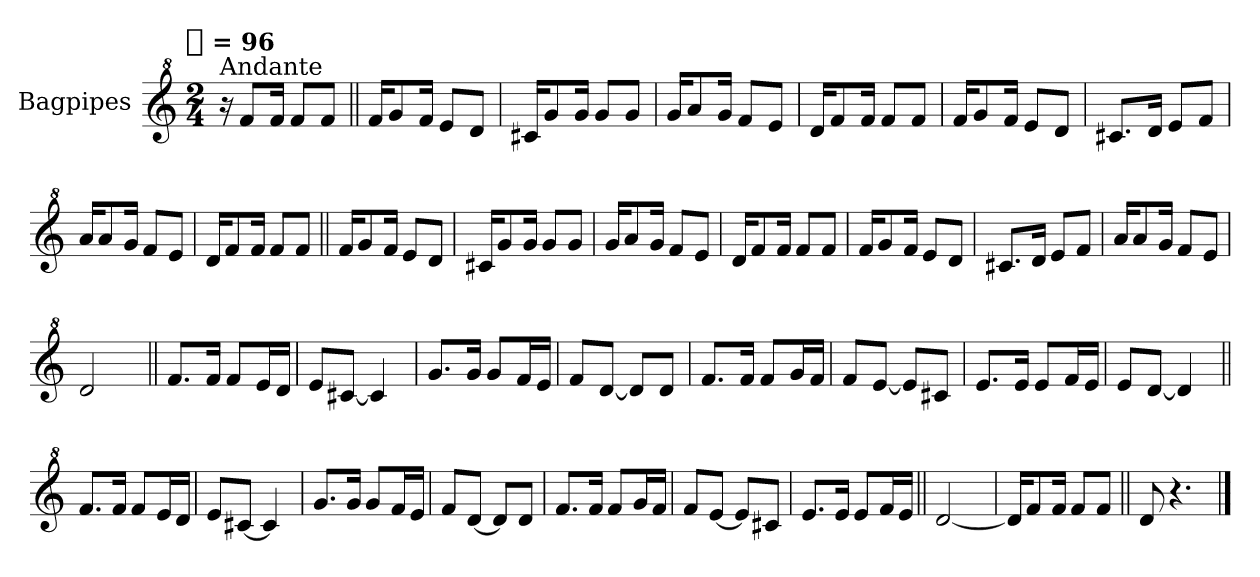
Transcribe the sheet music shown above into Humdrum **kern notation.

**kern
*part1
*staff1
*I"Bagpipes
*I'Bag
*clefG^2
*k[]
!!LO:TX:omd:t=[quarter] = 96
*M2/4
*MM96
=1
!LO:TX:a:t=Andante
16r
8ffL
16ffJk
8ffL
8ffJ
=||
16ffKL
8gg
16ffJk
8eeL
8ddJ
=
16cc#XKL
8gg
16ggJk
8ggL
8ggJ
=
16ggKL
8aa
16ggJk
8ffL
8eeJ
=
16ddKL
8ff
16ffJk
8ffL
8ffJ
=
16ffKL
8gg
16ffJk
8eeL
8ddJ
=
8.cc#XL
16ddJk
8eeL
8ffJ
=
16aaKL
8aa
16ggJk
8ffL
8eeJ
=
16ddKL
8ff
16ffJk
8ffL
8ffJ
=||
16ffKL
8gg
16ffJk
8eeL
8ddJ
=
16cc#XKL
8gg
16ggJk
8ggL
8ggJ
=
16ggKL
8aa
16ggJk
8ffL
8eeJ
=
16ddKL
8ff
16ffJk
8ffL
8ffJ
=
16ffKL
8gg
16ffJk
8eeL
8ddJ
=
8.cc#XL
16ddJk
8eeL
8ffJ
=
16aaKL
8aa
16ggJk
8ffL
8eeJ
=
2dd
=||
8.ffL
16ffJk
8ffL
16eeL
16ddJJ
=
8eeL
[8cc#XJ
4cc#]
=
8.ggL
16ggJk
8ggL
16ffL
16eeJJ
=
8ffL
[8ddJ
8ddL]
8ddJ
=
8.ffL
16ffJk
8ffL
16ggL
16ffJJ
=
8ffL
[8eeJ
8eeL]
8cc#XJ
=
8.eeL
16eeJk
8eeL
16ffL
16eeJJ
=
8eeL
[8ddJ
4dd]
=||
8.ffL
16ffJk
8ffL
16eeL
16ddJJ
=
8eeL
[8cc#XJ
4cc#]
=
8.ggL
16ggJk
8ggL
16ffL
16eeJJ
=
8ffL
[8ddJ
8ddL]
8ddJ
=
8.ffL
16ffJk
8ffL
16ggL
16ffJJ
=
8ffL
[8eeJ
8eeL]
8cc#XJ
=
8.eeL
16eeJk
8eeL
16ffL
16eeJJ
=||
[2dd
=
16ddKL]
8ff
16ffJk
8ffL
8ffJ
=||
8dd
4.r
==
*-
